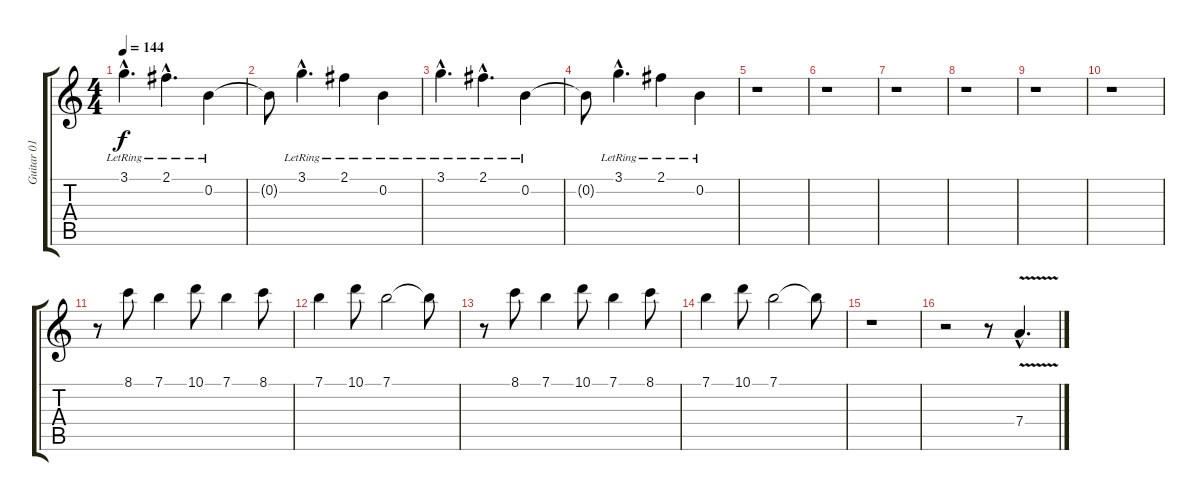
\track ("Guitar 01" "Guitar 01") {instrument distortionguitar}
\staff {score tabs}
\tuning (E4 B3 G3 D3 A2 E2) {hide}
\ts (4 4)
\tempo 144
\clef g2
\ks c
3.1{hac lr}.4{d dy f volume 11 instrument electricguitarjazz} 2.1{hac lr}.4{d} 0.2{lr}.4 |
0.2{t}.8 3.1{hac lr}.4{d} 2.1{lr}.4 0.2{lr}.4 |
3.1{hac lr}.4{d volume 11 instrument electricguitarjazz} 2.1{hac lr}.4{d} 0.2{lr}.4 |
0.2{t}.8 3.1{hac lr}.4{d} 2.1{lr}.4 0.2{lr}.4 |
r.1 |
r.1 |
r.1 |
r.1 |
r.1 |
r.1 |
r.8 8.1.8{volume 11 instrument electricguitarjazz} 7.1.4 10.1.8 7.1.4 8.1.8 |
7.1.4 10.1.8 7.1.2 7.1{t}.8 |
r.8 8.1.8{volume 11 instrument electricguitarjazz} 7.1.4 10.1.8 7.1.4 8.1.8 |
7.1.4 10.1.8 7.1.2 7.1{t}.8 |
r.1 |
r.2 r.8 7.4{v hac}.4{d volume 15 instrument guitarharmonics}
